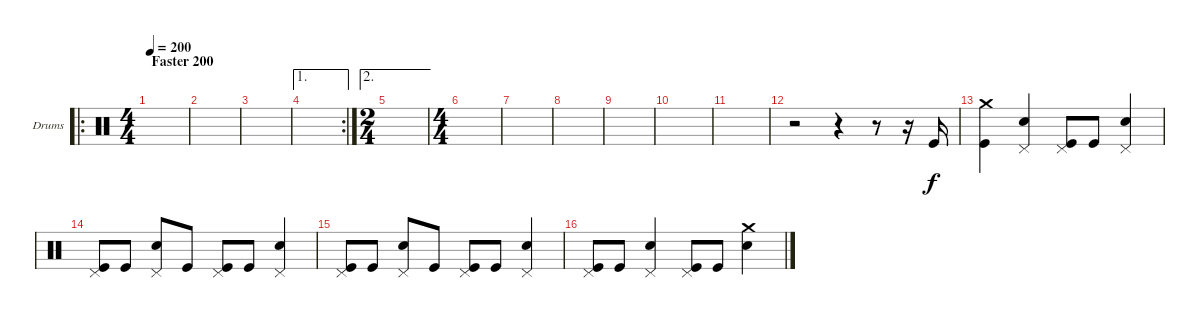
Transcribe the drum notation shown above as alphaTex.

\bracketExtendMode groupsimilarinstruments
\firstSystemTrackNameOrientation horizontal
\otherSystemsTrackNameOrientation horizontal
\track ("Drumkit" "Drums") {instrument percussion}
\staff {score}
\articulation defaults
\ro
\ts (4 4)
\beaming (8 2 2 2 2)
\section ("" "Faster 200")
\tempo 200
\clef neutral
\ks c
|
|
|
\ae 1
\rc 2
|
\ae 2
\ts (2 4)
\beaming (8 2 2)
|
\ts (4 4)
\beaming (8 2 2 2 2)
|
|
|
|
|
|
r.2 r.4 r.8 r.16 "Kick (hit)".16 |
("Crash medium (hit)" "Kick (hit)").4 ("Pedal Hi-Hat (hit)" "Snare (hit) 2").4 ("Pedal Hi-Hat (hit)" "Kick (hit)").8 "Kick (hit)".8 ("Pedal Hi-Hat (hit)" "Snare (hit) 2").4 |
("Pedal Hi-Hat (hit)" "Kick (hit)").8 "Kick (hit)".8 ("Pedal Hi-Hat (hit)" "Snare (hit) 2").8 "Kick (hit)".8 ("Pedal Hi-Hat (hit)" "Kick (hit)").8 "Kick (hit)".8 ("Pedal Hi-Hat (hit)" "Snare (hit) 2").4 |
("Pedal Hi-Hat (hit)" "Kick (hit)").8 "Kick (hit)".8 ("Pedal Hi-Hat (hit)" "Snare (hit) 2").8 "Kick (hit)".8 ("Pedal Hi-Hat (hit)" "Kick (hit)").8 "Kick (hit)".8 ("Pedal Hi-Hat (hit)" "Snare (hit) 2").4 |
("Pedal Hi-Hat (hit)" "Kick (hit)").8 "Kick (hit)".8 ("Pedal Hi-Hat (hit)" "Snare (hit) 2").4 ("Pedal Hi-Hat (hit)" "Kick (hit)").8 "Kick (hit)".8 ("Crash medium (hit)" "Snare (hit) 2").4
